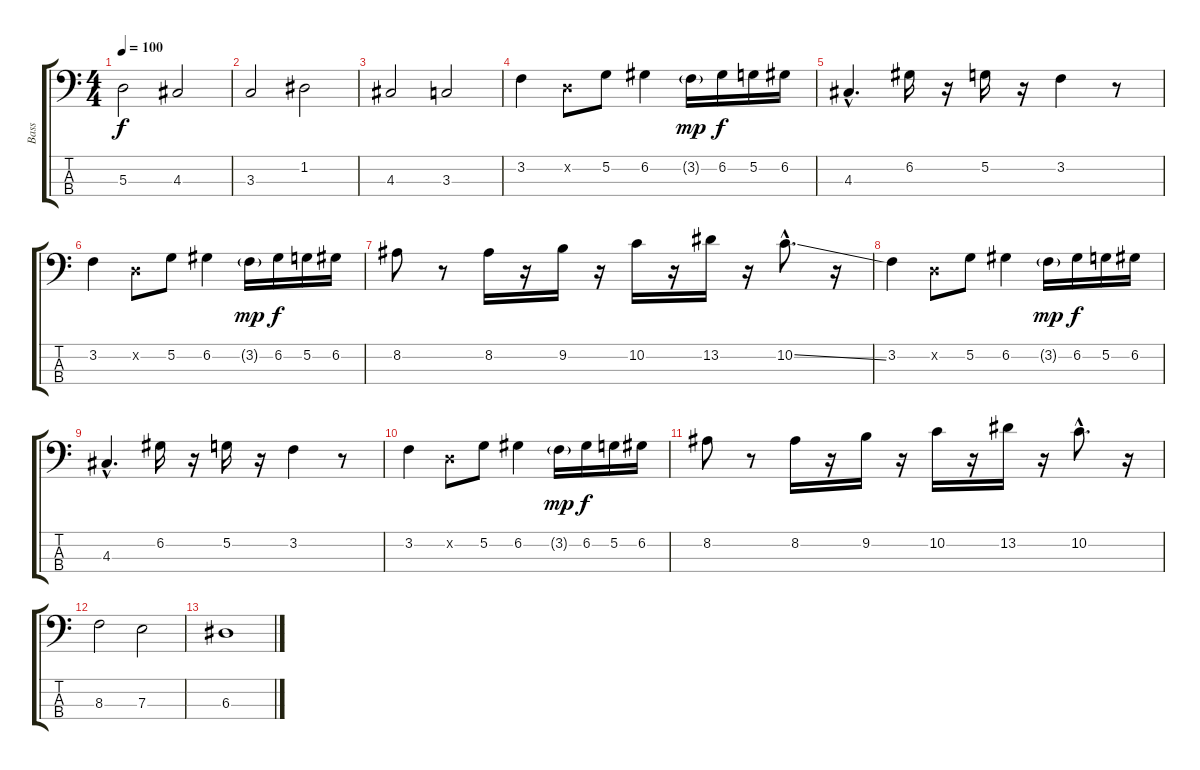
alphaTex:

\track ("Bass" "Bass") {instrument electricbassfinger}
\staff {score tabs}
\tuning (G2 D2 A1 E1) {hide}
\ts (4 4)
\tempo 100
\clef f4
\ks c
5.3.2{dy f} 4.3.2 |
3.3.2 1.2.2 |
4.3.2 3.3.2 |
3.2.4 0.2{x}.8 5.2.8 6.2.4 3.2{g}.16{dy mp} 6.2.16{dy f} 5.2.16 6.2.16 |
4.3{hac}.4{d} 6.2.16 r.16 5.2.16 r.16 3.2.4 r.8 |
3.2.4 0.2{x}.8 5.2.8 6.2.4 3.2{g}.16{dy mp} 6.2.16{dy f} 5.2.16 6.2.16 |
8.2.8 r.8 8.2.16 r.16 9.2.16 r.16 10.2.16 r.16 13.2.16 r.16 10.2{ss hac}.8{d} r.16 |
3.2.4 0.2{x}.8 5.2.8 6.2.4 3.2{g}.16{dy mp} 6.2.16{dy f} 5.2.16 6.2.16 |
4.3{hac}.4{d} 6.2.16 r.16 5.2.16 r.16 3.2.4 r.8 |
3.2.4 0.2{x}.8 5.2.8 6.2.4 3.2{g}.16{dy mp} 6.2.16{dy f} 5.2.16 6.2.16 |
8.2.8 r.8 8.2.16 r.16 9.2.16 r.16 10.2.16 r.16 13.2.16 r.16 10.2{hac}.8{d} r.16 |
8.3.2 7.3.2 |
6.3.1
